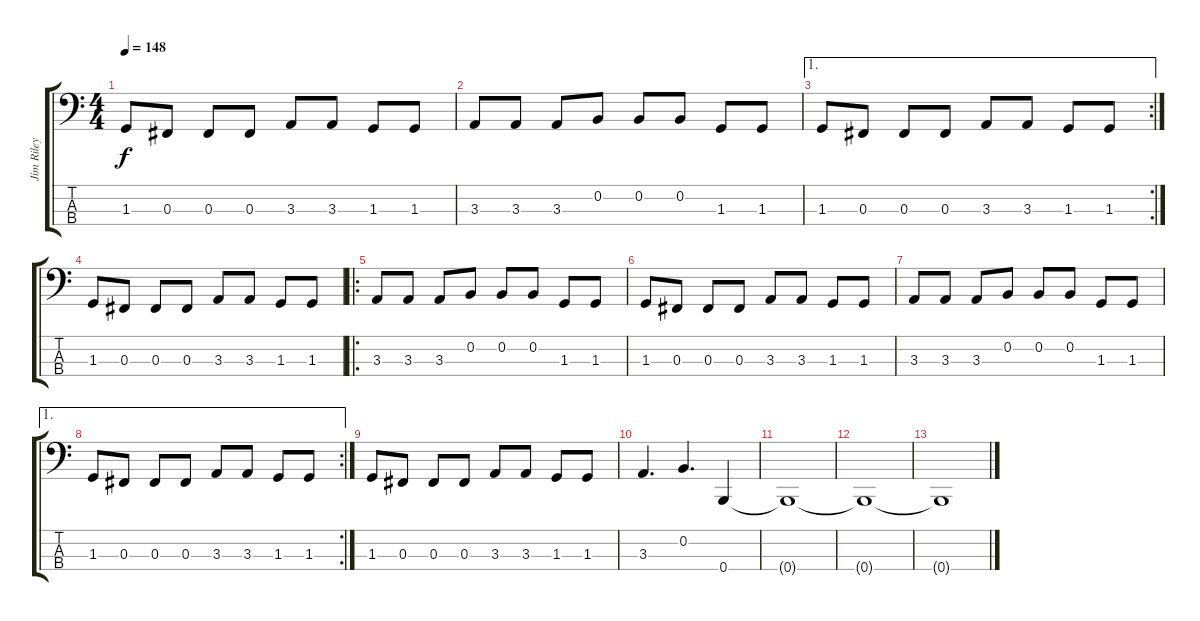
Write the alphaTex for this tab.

\track ("Jim Riley" "Jim Riley") {instrument electricbasspick}
\staff {score tabs}
\tuning (E2 B1 Gb1 B0) {hide}
\ts (4 4)
\tempo 148
\clef f4
\ks c
1.3.8{dy f} 0.3.8 0.3.8 0.3.8 3.3.8 3.3.8 1.3.8 1.3.8 |
3.3.8 3.3.8 3.3.8 0.2.8 0.2.8 0.2.8 1.3.8 1.3.8 |
\ae 1
\rc 2
1.3.8 0.3.8 0.3.8 0.3.8 3.3.8 3.3.8 1.3.8 1.3.8 |
1.3.8 0.3.8 0.3.8 0.3.8 3.3.8 3.3.8 1.3.8 1.3.8 |
\ro
3.3.8 3.3.8 3.3.8 0.2.8 0.2.8 0.2.8 1.3.8 1.3.8 |
1.3.8 0.3.8 0.3.8 0.3.8 3.3.8 3.3.8 1.3.8 1.3.8 |
3.3.8 3.3.8 3.3.8 0.2.8 0.2.8 0.2.8 1.3.8 1.3.8 |
\ae 1
\rc 2
1.3.8 0.3.8 0.3.8 0.3.8 3.3.8 3.3.8 1.3.8 1.3.8 |
1.3.8 0.3.8 0.3.8 0.3.8 3.3.8 3.3.8 1.3.8 1.3.8 |
3.3.4{d} 0.2.4{d} 0.4.4 |
0.4{t}.1 |
0.4{t}.1 |
0.4{t}.1
